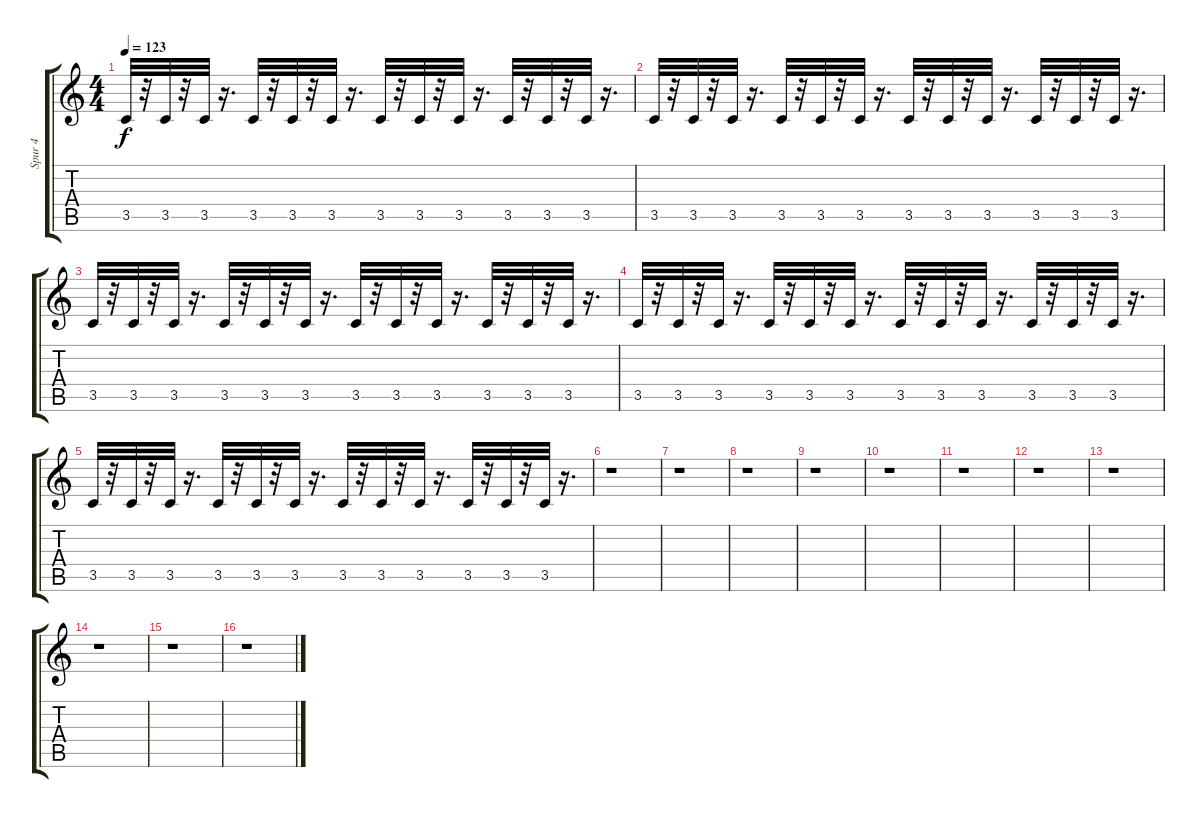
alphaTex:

\track ("Spur 4" "Spur 4") {instrument synthbass1}
\staff {score tabs}
\tuning (E4 B3 G3 D3 A2 E2) {hide}
\ts (4 4)
\tempo 123
\clef g2
\ks c
3.5.32{dy f} r.32 3.5.32 r.32 3.5.32 r.16{d} 3.5.32 r.32 3.5.32 r.32 3.5.32 r.16{d} 3.5.32 r.32 3.5.32 r.32 3.5.32 r.16{d} 3.5.32 r.32 3.5.32 r.32 3.5.32 r.16{d} |
3.5.32 r.32 3.5.32 r.32 3.5.32 r.16{d} 3.5.32 r.32 3.5.32 r.32 3.5.32 r.16{d} 3.5.32 r.32 3.5.32 r.32 3.5.32 r.16{d} 3.5.32 r.32 3.5.32 r.32 3.5.32 r.16{d} |
3.5.32 r.32 3.5.32 r.32 3.5.32 r.16{d} 3.5.32 r.32 3.5.32 r.32 3.5.32 r.16{d} 3.5.32 r.32 3.5.32 r.32 3.5.32 r.16{d} 3.5.32 r.32 3.5.32 r.32 3.5.32 r.16{d} |
3.5.32 r.32 3.5.32 r.32 3.5.32 r.16{d} 3.5.32 r.32 3.5.32 r.32 3.5.32 r.16{d} 3.5.32 r.32 3.5.32 r.32 3.5.32 r.16{d} 3.5.32 r.32 3.5.32 r.32 3.5.32 r.16{d} |
3.5.32 r.32 3.5.32 r.32 3.5.32 r.16{d} 3.5.32 r.32 3.5.32 r.32 3.5.32 r.16{d} 3.5.32 r.32 3.5.32 r.32 3.5.32 r.16{d} 3.5.32 r.32 3.5.32 r.32 3.5.32 r.16{d} |
r.1 |
r.1 |
r.1 |
r.1 |
r.1 |
r.1 |
r.1 |
r.1 |
r.1 |
r.1 |
r.1
